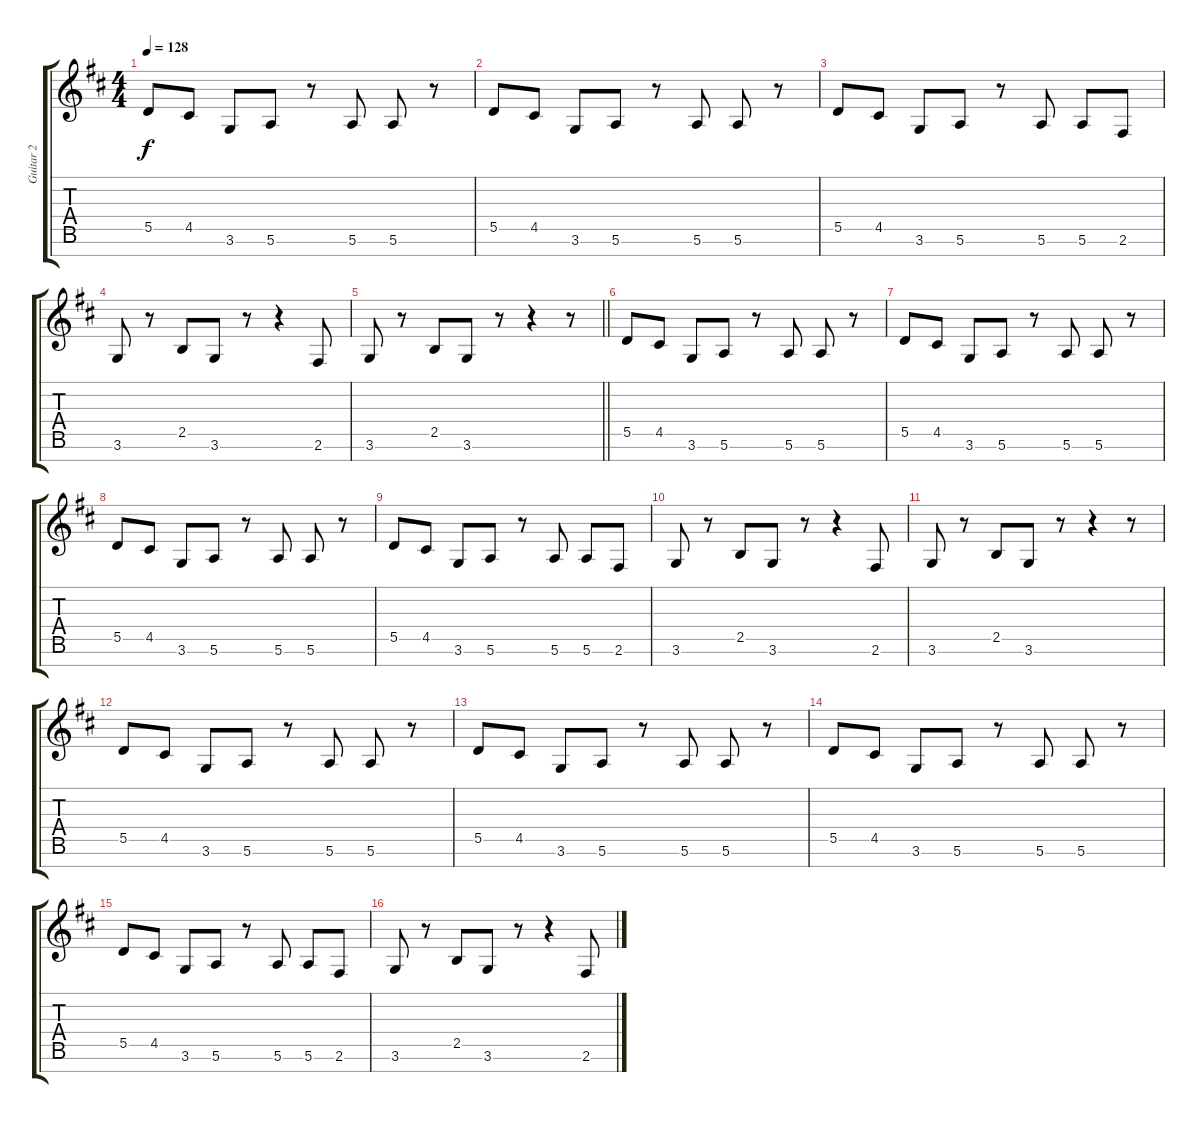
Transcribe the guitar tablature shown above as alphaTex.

\track ("Guitar 2" "Guitar 2") {instrument overdrivenguitar}
\staff {score tabs}
\tuning (E4 B3 G3 D3 A2 E2 B1) {hide}
\ts (4 4)
\tempo 128
\clef g2
\ks d
5.5.8{dy f} 4.5.8 3.6.8 5.6.8 r.8 5.6.8 5.6.8 r.8 |
5.5.8 4.5.8 3.6.8 5.6.8 r.8 5.6.8 5.6.8 r.8 |
5.5.8 4.5.8 3.6.8 5.6.8 r.8 5.6.8 5.6.8 2.6.8 |
3.6.8 r.8 2.5.8 3.6.8 r.8 r.4 2.6.8 |
\barLineRight lightlight
3.6.8 r.8 2.5.8 3.6.8 r.8 r.4 r.8 |
5.5.8 4.5.8 3.6.8 5.6.8 r.8 5.6.8 5.6.8 r.8 |
5.5.8 4.5.8 3.6.8 5.6.8 r.8 5.6.8 5.6.8 r.8 |
5.5.8 4.5.8 3.6.8 5.6.8 r.8 5.6.8 5.6.8 r.8 |
5.5.8 4.5.8 3.6.8 5.6.8 r.8 5.6.8 5.6.8 2.6.8 |
3.6.8 r.8 2.5.8 3.6.8 r.8 r.4 2.6.8 |
3.6.8 r.8 2.5.8 3.6.8 r.8 r.4 r.8 |
5.5.8 4.5.8 3.6.8 5.6.8 r.8 5.6.8 5.6.8 r.8 |
5.5.8 4.5.8 3.6.8 5.6.8 r.8 5.6.8 5.6.8 r.8 |
5.5.8 4.5.8 3.6.8 5.6.8 r.8 5.6.8 5.6.8 r.8 |
5.5.8 4.5.8 3.6.8 5.6.8 r.8 5.6.8 5.6.8 2.6.8 |
3.6.8 r.8 2.5.8 3.6.8 r.8 r.4 2.6.8
